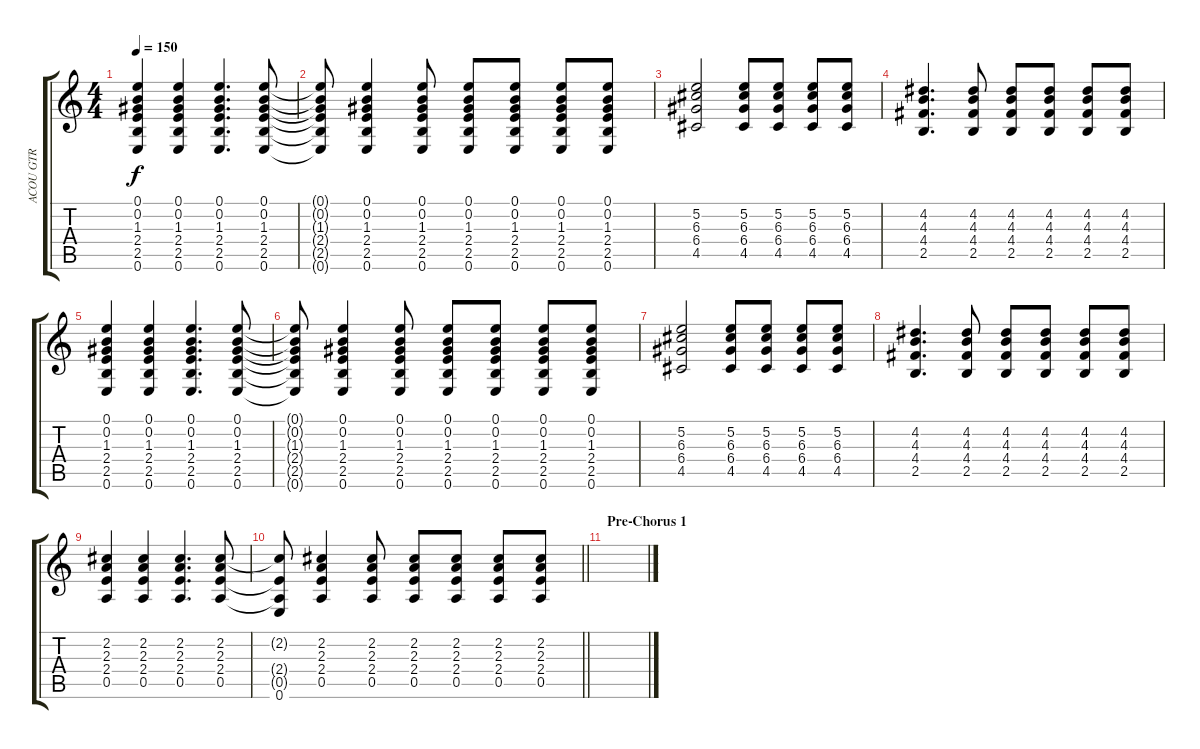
\track ("ACOU GTR" "ACOU GTR") {instrument acousticguitarsteel}
\staff {score tabs}
\tuning (E4 B3 G3 D3 A2 E2) {hide}
\ts (4 4)
\tempo 150
\clef g2
\ks c
(0.1 0.2 1.3 2.4 2.5 0.6).4{dy f} (0.1 0.2 1.3 2.4 2.5 0.6).4 (0.1 0.2 1.3 2.4 2.5 0.6).4{d} (0.1 0.2 1.3 2.4 2.5 0.6).8 |
(0.1{t} 0.2{t} 1.3{t} 2.4{t} 2.5{t} 0.6{t}).8 (0.1 0.2 1.3 2.4 2.5 0.6).4 (0.1 0.2 1.3 2.4 2.5 0.6).8 (0.1 0.2 1.3 2.4 2.5 0.6).8 (0.1 0.2 1.3 2.4 2.5 0.6).8 (0.1 0.2 1.3 2.4 2.5 0.6).8 (0.1 0.2 1.3 2.4 2.5 0.6).8 |
(5.2 6.3 6.4 4.5).2 (5.2 6.3 6.4 4.5).8 (5.2 6.3 6.4 4.5).8 (5.2 6.3 6.4 4.5).8 (5.2 6.3 6.4 4.5).8 |
(4.2 4.3 4.4 2.5).4{d} (4.2 4.3 4.4 2.5).8 (4.2 4.3 4.4 2.5).8 (4.2 4.3 4.4 2.5).8 (4.2 4.3 4.4 2.5).8 (4.2 4.3 4.4 2.5).8 |
(0.1 0.2 1.3 2.4 2.5 0.6).4 (0.1 0.2 1.3 2.4 2.5 0.6).4 (0.1 0.2 1.3 2.4 2.5 0.6).4{d} (0.1 0.2 1.3 2.4 2.5 0.6).8 |
(0.1{t} 0.2{t} 1.3{t} 2.4{t} 2.5{t} 0.6{t}).8 (0.1 0.2 1.3 2.4 2.5 0.6).4 (0.1 0.2 1.3 2.4 2.5 0.6).8 (0.1 0.2 1.3 2.4 2.5 0.6).8 (0.1 0.2 1.3 2.4 2.5 0.6).8 (0.1 0.2 1.3 2.4 2.5 0.6).8 (0.1 0.2 1.3 2.4 2.5 0.6).8 |
(5.2 6.3 6.4 4.5).2 (5.2 6.3 6.4 4.5).8 (5.2 6.3 6.4 4.5).8 (5.2 6.3 6.4 4.5).8 (5.2 6.3 6.4 4.5).8 |
(4.2 4.3 4.4 2.5).4{d} (4.2 4.3 4.4 2.5).8 (4.2 4.3 4.4 2.5).8 (4.2 4.3 4.4 2.5).8 (4.2 4.3 4.4 2.5).8 (4.2 4.3 4.4 2.5).8 |
(2.2 2.3 2.4 0.5).4 (2.2 2.3 2.4 0.5).4 (2.2 2.3 2.4 0.5).4{d} (2.2 2.3 2.4 0.5).8 |
\barLineRight lightlight
(2.2{t} 2.4{t} 0.5{t} 0.6).8 (2.2 2.3 2.4 0.5).4 (2.2 2.3 2.4 0.5).8 (2.2 2.3 2.4 0.5).8 (2.2 2.3 2.4 0.5).8 (2.2 2.3 2.4 0.5).8 (2.2 2.3 2.4 0.5).8 |
\section ("" "Pre-Chorus 1")
